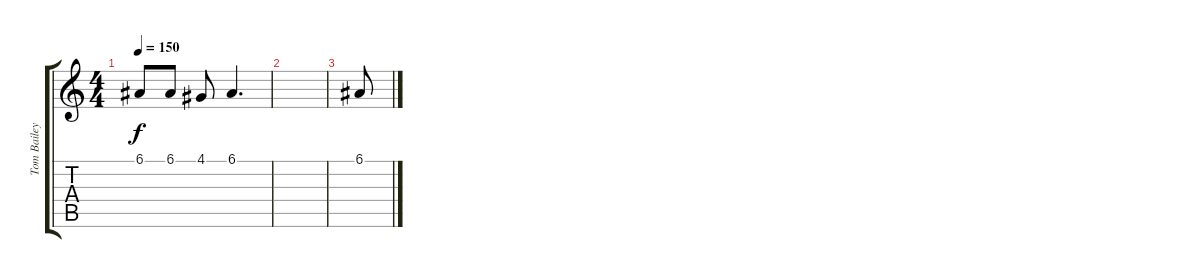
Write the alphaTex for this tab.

\track ("Tom Bailey (Vocals)" "Tom Bailey") {instrument choiraahs}
\staff {score tabs}
\tuning (E4 B3 G3 D3 A2 E2) {hide}
\ts (4 4)
\tempo 150
\clef g2
\ks c
6.1.8{dy f} 6.1.8 4.1.8 6.1.4{d} |
|
6.1.8
